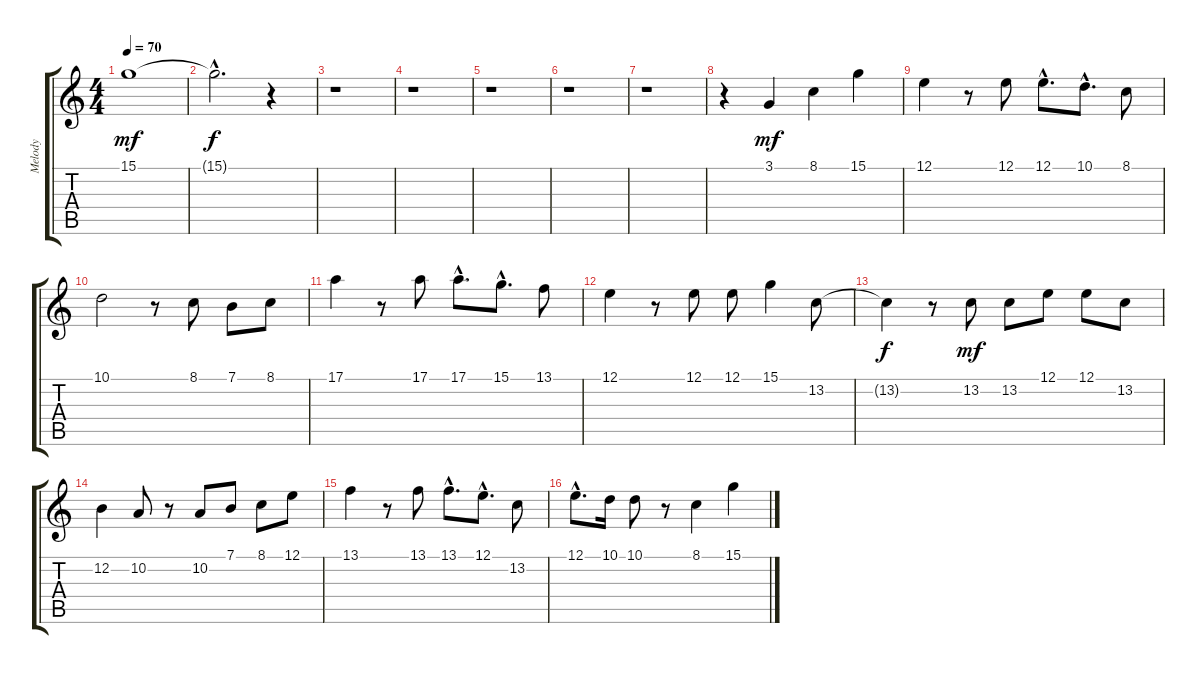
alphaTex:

\track ("Melody" "Melody") {instrument piccolo}
\staff {score tabs}
\tuning (E4 B3 G3 D3 A2 E2) {hide}
\ts (4 4)
\tempo 70
\clef g2
\ks c
15.1.1{dy mf} |
15.1{hac t}.2{d dy f} r.4 |
r.1 |
r.1 |
r.1 |
r.1 |
r.1 |
r.4 3.1.4{dy mf} 8.1.4 15.1.4 |
12.1.4 r.8 12.1.8 12.1{hac}.8{d} 10.1{hac}.8{d} 8.1.8 |
10.1.2 r.8 8.1.8 7.1.8 8.1.8 |
17.1.4 r.8 17.1.8 17.1{hac}.8{d} 15.1{hac}.8{d} 13.1.8 |
12.1.4 r.8 12.1.8 12.1.8 15.1.4 13.2.8 |
13.2{t}.4{dy f} r.8 13.2.8{dy mf} 13.2.8 12.1.8 12.1.8 13.2.8 |
12.2.4 10.2.8 r.8 10.2.8 7.1.8 8.1.8 12.1.8 |
13.1.4 r.8 13.1.8 13.1{hac}.8{d} 12.1{hac}.8{d} 13.2.8 |
12.1{hac}.8{d} 10.1.16 10.1.8 r.8 8.1.4 15.1.4
